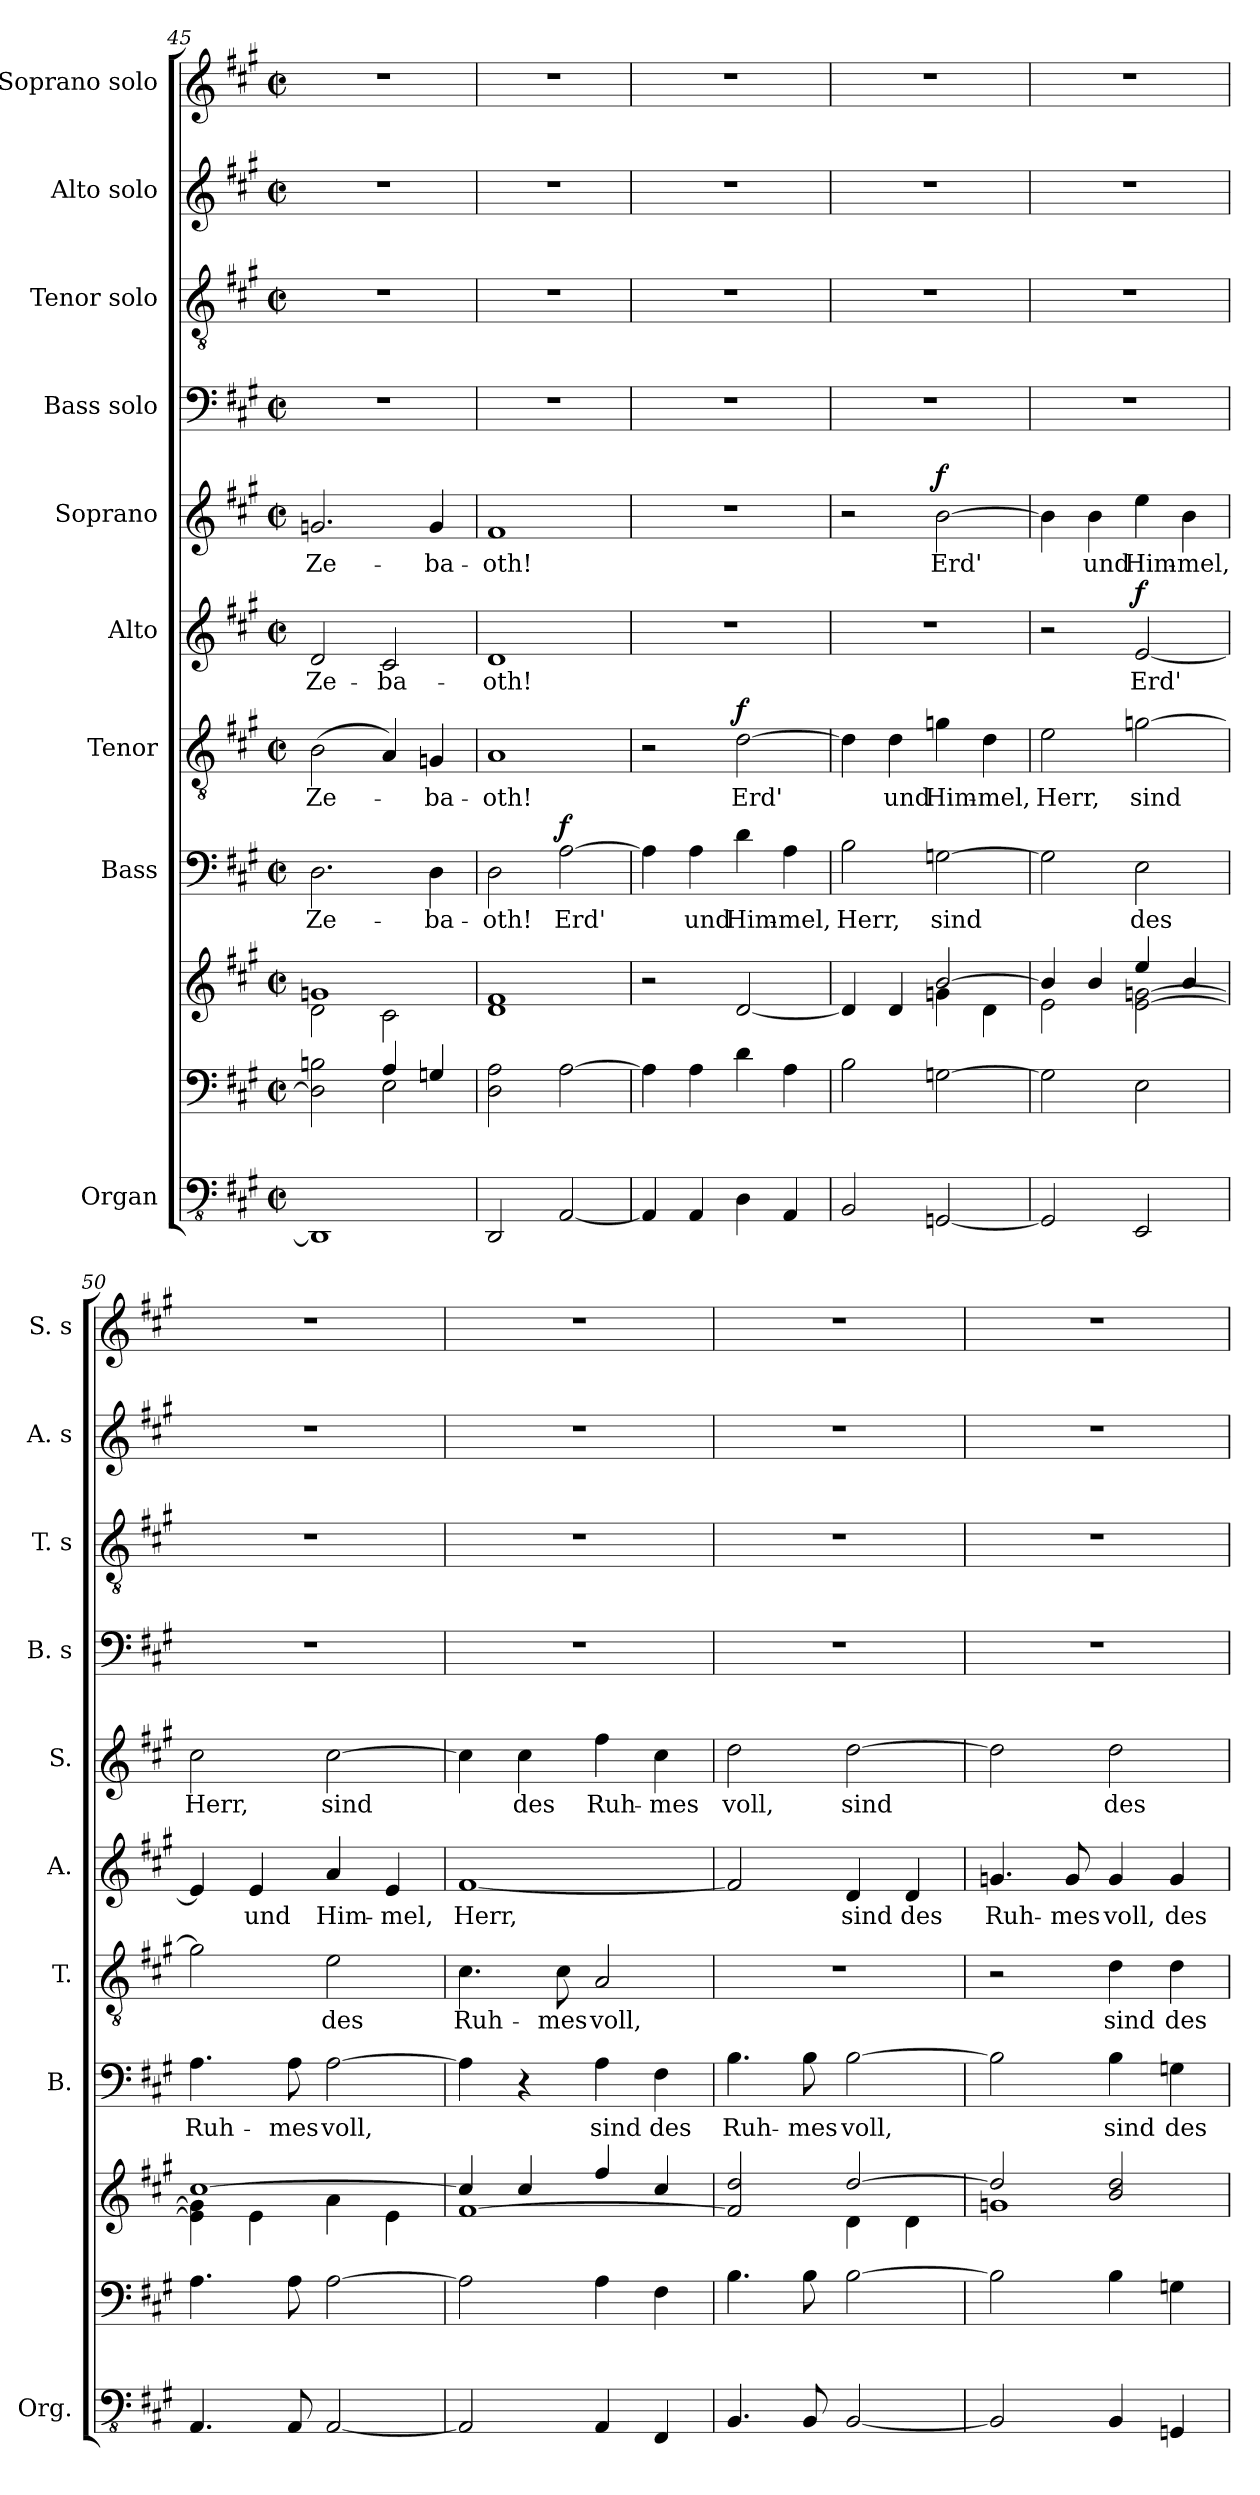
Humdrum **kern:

**kern	**kern	**kern	**kern	**text	**dynam	**kern	**text	**dynam	**kern	**text	**dynam	**kern	**text	**dynam	**kern	**kern	**kern	**kern
*part9	*part9	*part9	*part8	*part8	*part8	*part7	*part7	*part7	*part6	*part6	*part6	*part5	*part5	*part5	*part4	*part3	*part2	*part1
*staff11	*staff10	*staff9	*staff8	*staff8	*staff8	*staff7	*staff7	*staff7	*staff6	*staff6	*staff6	*staff5	*staff5	*staff5	*staff4	*staff3	*staff2	*staff1
*I"Organ	*	*	*I"Bass	*	*	*I"Tenor	*	*	*I"Alto	*	*	*I"Soprano	*	*	*I"Bass solo	*I"Tenor solo	*I"Alto solo	*I"Soprano solo
*I'Org.	*	*	*I'B.	*	*	*I'T.	*	*	*I'A.	*	*	*I'S.	*	*	*I'B. s	*I'T. s	*I'A. s	*I'S. s
*clefFv4	*clefF4	*clefG2	*clefF4	*	*	*clefGv2	*	*	*clefG2	*	*	*clefG2	*	*	*clefF4	*clefGv2	*clefG2	*clefG2
*k[f#c#g#]	*k[f#c#g#]	*k[f#c#g#]	*k[f#c#g#]	*	*	*k[f#c#g#]	*	*	*k[f#c#g#]	*	*	*k[f#c#g#]	*	*	*k[f#c#g#]	*k[f#c#g#]	*k[f#c#g#]	*k[f#c#g#]
*M2/2	*M2/2	*M2/2	*M2/2	*	*	*M2/2	*	*	*M2/2	*	*	*M2/2	*	*	*M2/2	*M2/2	*M2/2	*M2/2
*met(c|)	*met(c|)	*met(c|)	*met(c|)	*	*	*met(c|)	*	*	*met(c|)	*	*	*met(c|)	*	*	*met(c|)	*met(c|)	*met(c|)	*met(c|)
=45	=45	=45	=45	=45	=45	=45	=45	=45	=45	=45	=45	=45	=45	=45	=45	=45	=45	=45
*	*^	*^	*	*	*	*	*	*	*	*	*	*	*	*	*	*	*	*
!	!	!	!	!	!	!LO:LY:b	!	!	!LO:LY:b	!	!	!LO:LY:b	!	!	!LO:LY:b	!	!	!	!	!
1DDD]	2D\] 2Bn\	2ryy	1gn	2d\	2.D\	Ze-	.	(>2B\	Ze-	.	2d/	Ze-	.	2.gn/	Ze-	.	1r	1r	1r	1r
!	!	!	!	!	!	!	!	!	!	!	!	!LO:LY:b	!	!	!	!	!	!	!	!
.	2E\	4A/	.	2c#\	.	.	.	4A/)	.	.	2c#/	-ba-	.	.	.	.	.	.	.	.
!	!	!	!	!	!	!LO:LY:b	!	!	!LO:LY:b	!	!	!	!	!	!LO:LY:b	!	!	!	!	!
.	.	4Gn/	.	.	4D\	-ba-	.	4Gn/	-ba-	.	.	.	.	4g/	-ba-	.	.	.	.	.
*	*	*	*v	*v	*	*	*	*	*	*	*	*	*	*	*	*	*	*	*	*
=46	=46	=46	=46	=46	=46	=46	=46	=46	=46	=46	=46	=46	=46	=46	=46	=46	=46	=46	=46
!	!	!	!	!	!LO:LY:b	!	!	!LO:LY:b	!	!	!LO:LY:b	!	!	!LO:LY:b	!	!	!	!	!
*	*v	*v	*	*	*	*	*	*	*	*	*	*	*	*	*	*	*	*	*
2DDD/	2D\ 2A\	1d 1f#	2D\	-oth!	.	1A	-oth!	.	1d	-oth!	.	1f#	-oth!	.	1r	1r	1r	1r
!	!	!	!	!LO:LY:b	!LO:DY:a	!	!	!	!	!	!	!	!	!	!	!	!	!
[2AAA/	[2A\	.	[2A\	Erd'	f	.	.	.	.	.	.	.	.	.	.	.	.	.
=47	=47	=47	=47	=47	=47	=47	=47	=47	=47	=47	=47	=47	=47	=47	=47	=47	=47	=47
4AAA/]	4A\]	2r	4A\]	.	.	2r	.	.	1r	.	.	1r	.	.	1r	1r	1r	1r
!	!	!	!	!LO:LY:b	!	!	!	!	!	!	!	!	!	!	!	!	!	!
4AAA/	4A\	.	4A\	und	.	.	.	.	.	.	.	.	.	.	.	.	.	.
!	!	!	!	!LO:LY:b	!	!	!LO:LY:b	!LO:DY:a	!	!	!	!	!	!	!	!	!	!
4DD\	4d\	[2d/	4d\	Him-	.	[2d\	Erd'	f	.	.	.	.	.	.	.	.	.	.
!	!	!	!	!LO:LY:b	!	!	!	!	!	!	!	!	!	!	!	!	!	!
4AAA/	4A\	.	4A\	-mel,	.	.	.	.	.	.	.	.	.	.	.	.	.	.
!!LO:LB:g=z
=48	=48	=48	=48	=48	=48	=48	=48	=48	=48	=48	=48	=48	=48	=48	=48	=48	=48	=48
*	*	*^	*	*	*	*	*	*	*	*	*	*	*	*	*	*	*	*
!	!	!	!	!	!LO:LY:b	!	!	!	!	!	!	!	!	!	!	!	!	!	!
2BBB/	2B\	4d/]	2ryy	2B\	Herr,	.	4d\]	.	.	1r	.	.	2r	.	.	1r	1r	1r	1r
!	!	!	!	!	!	!	!	!LO:LY:b	!	!	!	!	!	!	!	!	!	!	!
.	.	4d/	.	.	.	.	4d\	und	.	.	.	.	.	.	.	.	.	.	.
!	!	!	!	!	!LO:LY:b	!	!	!LO:LY:b	!	!	!	!	!	!LO:LY:b	!LO:DY:a	!	!	!	!
[2GGGn/	[2Gn\	[2b/	4gn\	[2Gn\	sind	.	4gn\	Him-	.	.	.	.	[2b\	Erd'	f	.	.	.	.
!	!	!	!	!	!	!	!	!LO:LY:b	!	!	!	!	!	!	!	!	!	!	!
.	.	.	4d\	.	.	.	4d\	-mel,	.	.	.	.	.	.	.	.	.	.	.
=49	=49	=49	=49	=49	=49	=49	=49	=49	=49	=49	=49	=49	=49	=49	=49	=49	=49	=49	=49
!	!	!	!	!	!	!	!	!LO:LY:b	!	!	!	!	!	!	!	!	!	!	!
2GGG/]	2G\]	2e\	4b/]	2G\]	.	.	2e\	Herr,	.	2r	.	.	4b\]	.	.	1r	1r	1r	1r
!	!	!	!	!	!	!	!	!	!	!	!	!	!	!LO:LY:b	!	!	!	!	!
.	.	.	4b/	.	.	.	.	.	.	.	.	.	4b\	und	.	.	.	.	.
!	!	!	!	!	!LO:LY:b	!	!	!LO:LY:b	!	!	!LO:LY:b	!LO:DY:a	!	!LO:LY:b	!	!	!	!	!
2EEE/	2E\	[2e\ [2gn\	4ee/	2E\	des	.	[2gn\	sind	.	[2e/	Erd'	f	4ee\	Him-	.	.	.	.	.
!	!	!	!	!	!	!	!	!	!	!	!	!	!	!LO:LY:b	!	!	!	!	!
.	.	.	4b/	.	.	.	.	.	.	.	.	.	4b\	-mel,	.	.	.	.	.
=50	=50	=50	=50	=50	=50	=50	=50	=50	=50	=50	=50	=50	=50	=50	=50	=50	=50	=50	=50
!	!	!	!	!	!LO:LY:b	!	!	!	!	!	!	!	!	!LO:LY:b	!	!	!	!	!
4.AAA/	4.A\	[1cc#	4e\] 4g\]	4.A\	Ruh-	.	2g\]	.	.	4e/]	.	.	2cc#\	Herr,	.	1r	1r	1r	1r
!	!	!	!	!	!	!	!	!	!	!	!LO:LY:b	!	!	!	!	!	!	!	!
.	.	.	4e\	.	.	.	.	.	.	4e/	und	.	.	.	.	.	.	.	.
!	!	!	!	!	!LO:LY:b	!	!	!	!	!	!	!	!	!	!	!	!	!	!
8AAA/	8A\	.	.	8A\	-mes	.	.	.	.	.	.	.	.	.	.	.	.	.	.
!	!	!	!	!	!LO:LY:b	!	!	!LO:LY:b	!	!	!LO:LY:b	!	!	!LO:LY:b	!	!	!	!	!
[2AAA/	[2A\	.	4a\	[2A\	voll,	.	2e\	des	.	4a/	Him-	.	[2cc#\	sind	.	.	.	.	.
!	!	!	!	!	!	!	!	!	!	!	!LO:LY:b	!	!	!	!	!	!	!	!
.	.	.	4e\	.	.	.	.	.	.	4e/	-mel,	.	.	.	.	.	.	.	.
=51	=51	=51	=51	=51	=51	=51	=51	=51	=51	=51	=51	=51	=51	=51	=51	=51	=51	=51	=51
!	!	!	!	!	!	!	!	!LO:LY:b	!	!	!LO:LY:b	!	!	!	!	!	!	!	!
2AAA/]	2A\]	[1f#	4cc#/]	4A\]	.	.	4.c#\	Ruh-	.	[1f#	Herr,	.	4cc#\]	.	.	1r	1r	1r	1r
!	!	!	!	!	!	!	!	!	!	!	!	!	!	!LO:LY:b	!	!	!	!	!
.	.	.	4cc#/	4r	.	.	.	.	.	.	.	.	4cc#\	des	.	.	.	.	.
!	!	!	!	!	!	!	!	!LO:LY:b	!	!	!	!	!	!	!	!	!	!	!
.	.	.	.	.	.	.	8c#\	-mes	.	.	.	.	.	.	.	.	.	.	.
!	!	!	!	!	!LO:LY:b	!	!	!LO:LY:b	!	!	!	!	!	!LO:LY:b	!	!	!	!	!
4AAA/	4A\	.	4ff#/	4A\	sind	.	2A/	voll,	.	.	.	.	4ff#\	Ruh-	.	.	.	.	.
!	!	!	!	!	!LO:LY:b	!	!	!	!	!	!	!	!	!LO:LY:b	!	!	!	!	!
4FFF#/	4F#\	.	4cc#/	4F#\	des	.	.	.	.	.	.	.	4cc#\	-mes	.	.	.	.	.
=52	=52	=52	=52	=52	=52	=52	=52	=52	=52	=52	=52	=52	=52	=52	=52	=52	=52	=52	=52
!	!	!	!	!	!LO:LY:b	!	!	!	!	!	!	!	!	!LO:LY:b	!	!	!	!	!
4.BBB/	4.B\	2f#/] 2dd/	2ryy	4.B\	Ruh-	.	1r	.	.	2f#/]	.	.	2dd\	voll,	.	1r	1r	1r	1r
!	!	!	!	!	!LO:LY:b	!	!	!	!	!	!	!	!	!	!	!	!	!	!
8BBB/	8B\	.	.	8B\	-mes	.	.	.	.	.	.	.	.	.	.	.	.	.	.
!	!	!	!	!	!LO:LY:b	!	!	!	!	!	!LO:LY:b	!	!	!LO:LY:b	!	!	!	!	!
[2BBB/	[2B\	[2dd/	4d\	[2B\	voll,	.	.	.	.	4d/	sind	.	[2dd\	sind	.	.	.	.	.
!	!	!	!	!	!	!	!	!	!	!	!LO:LY:b	!	!	!	!	!	!	!	!
.	.	.	4d\	.	.	.	.	.	.	4d/	des	.	.	.	.	.	.	.	.
!!LO:PB:g=z
=53	=53	=53	=53	=53	=53	=53	=53	=53	=53	=53	=53	=53	=53	=53	=53	=53	=53	=53	=53
!	!	!	!	!	!	!	!	!	!	!	!LO:LY:b	!	!	!	!	!	!	!	!
2BBB/]	2B\]	1gn	2dd/]	2B\]	.	.	2r	.	.	4.gn/	Ruh-	.	2dd\]	.	.	1r	1r	1r	1r
!	!	!	!	!	!	!	!	!	!	!	!LO:LY:b	!	!	!	!	!	!	!	!
.	.	.	.	.	.	.	.	.	.	8g/	-mes	.	.	.	.	.	.	.	.
!	!	!	!	!	!LO:LY:b	!	!	!LO:LY:b	!	!	!LO:LY:b	!	!	!LO:LY:b	!	!	!	!	!
4BBB/	4B\	.	2b/ 2dd/	4B\	sind	.	4d\	sind	.	4g/	voll,	.	2dd\	des	.	.	.	.	.
!	!	!	!	!	!LO:LY:b	!	!	!LO:LY:b	!	!	!LO:LY:b	!	!	!	!	!	!	!	!
4GGGn/	4Gn\	.	.	4Gn\	des	.	4d\	des	.	4g/	des	.	.	.	.	.	.	.	.
*	*	*v	*v	*	*	*	*	*	*	*	*	*	*	*	*	*	*	*	*
=	=	=	=	=	=	=	=	=	=	=	=	=	=	=	=	=	=	=
*-	*-	*-	*-	*-	*-	*-	*-	*-	*-	*-	*-	*-	*-	*-	*-	*-	*-	*-
